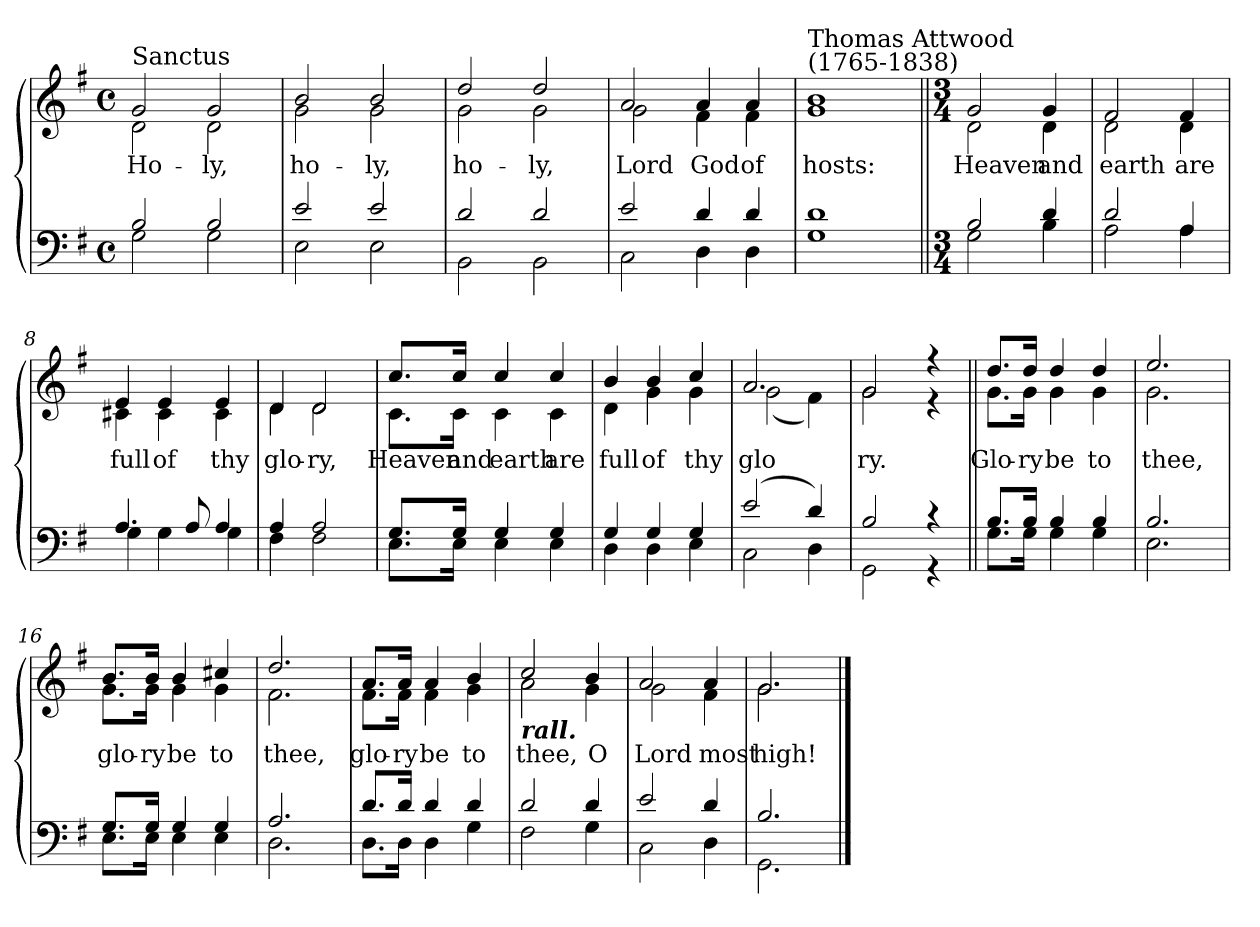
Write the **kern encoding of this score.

**kern	**kern	**text
*part2	*part1	*part1
*staff2	*staff1	*staff1
*clefF4	*clefG2	*
*k[f#]	*k[f#]	*
*G:	*G:	*
*M4/4	*M4/4	*
*met(c)	*met(c)	*
=1	=1	=1
*^	*^	*
!	!	!LO:TX:a:t=Sanctus	!	!
!	!	!	!	!LO:LY:b
2B/	2G\	2g/	2d\	Ho-
!	!	!	!	!LO:LY:b
2B/	2G\	2g/	2d\	-ly,
=2	=2	=2	=2	=2
!	!	!	!	!LO:LY:b
2e/	2E\	2b/	2g\	ho-
!	!	!	!	!LO:LY:b
2e/	2E\	2b/	2g\	-ly,
=3	=3	=3	=3	=3
!	!	!	!	!LO:LY:b
2d/	2BB\	2dd/	2g\	ho-
!	!	!	!	!LO:LY:b
2d/	2BB\	2dd/	2g\	-ly,
=4	=4	=4	=4	=4
!	!	!	!	!LO:LY:b
2e/	2C\	2a/	2g\	Lord
!	!	!	!	!LO:LY:b
4d/	4D\	4a/	4f#\	God
!	!	!	!	!LO:LY:b
4d/	4D\	4a/	4f#\	of
=5	=5	=5	=5	=5
!	!	!LO:TX:a:t=Thomas Attwood\n(1765-1838)	!	!
!	!	!	!	!LO:LY:b
1d	1G	1b	1g	hosts:
!!LO:LB:g=z	!!
=6||	=6||	=6||	=6||	=6||
*M3/4	*	*M3/4	*	*
!	!	!	!	!LO:LY:b
2B/	2G\	2g/	2d\	Heaven
!	!	!	!	!LO:LY:b
4d/	4B\	4g/	4d\	and
=7	=7	=7	=7	=7
!	!	!	!	!LO:LY:b
2d/	2A\	2f#/	2d\	earth
!	!	!	!	!LO:LY:b
4A/	4A\	4f#/	4d\	are
=8	=8	=8	=8	=8
!	!	!	!	!LO:LY:b
4.A/	4G\	4e/	4c#X\	full
!	!	!	!	!LO:LY:b
.	4G\	4e/	4c#\	of
8A/	.	.	.	.
!	!	!	!	!LO:LY:b
4A/	4G\	4e/	4c#\	thy
=9	=9	=9	=9	=9
!	!	!	!	!LO:LY:b
4A/	4F#\	4d/	4d\	glo-
!	!	!	!	!LO:LY:b
2A/	2F#\	2d/	2d\	-ry,
=10	=10	=10	=10	=10
!	!	!	!	!LO:LY:b
8.G/L	8.E\L	8.cc/L	8.c\L	Heaven
!	!	!	!	!LO:LY:b
16G/Jk	16E\Jk	16cc/Jk	16c\Jk	and
!	!	!	!	!LO:LY:b
4G/	4E\	4cc/	4c\	earth
!	!	!	!	!LO:LY:b
4G/	4E\	4cc/	4c\	are
=11	=11	=11	=11	=11
!	!	!	!	!LO:LY:b
4G/	4D\	4b/	4d\	full
!	!	!	!	!LO:LY:b
4G/	4D\	4b/	4g\	of
!	!	!	!	!LO:LY:b
4G/	4E\	4cc/	4g\	thy
!!LO:LB:g=z	!!
=12	=12	=12	=12	=12
!	!	!	!	!LO:LY:b
(>2e/	2C\	2.a/	(<2g\	glo­
4d/)	4D\	.	4f#\)	.
=13	=13	=13	=13	=13
!	!	!	!	!LO:LY:b
2B/	2GG\	2g/	2g\	ry.
4r	4r	4r	4r	.
=14||	=14||	=14||	=14||	=14||
!	!	!	!	!LO:LY:b
8.B/L	8.G\L	8.dd/L	8.g\L	Glo-
!	!	!	!	!LO:LY:b
16B/Jk	16G\Jk	16dd/Jk	16g\Jk	-ry
!	!	!	!	!LO:LY:b
4B/	4G\	4dd/	4g\	be
!	!	!	!	!LO:LY:b
4B/	4G\	4dd/	4g\	to
=15	=15	=15	=15	=15
!	!	!	!	!LO:LY:b
2.B/	2.E\	2.ee/	2.g\	thee,
=16	=16	=16	=16	=16
!	!	!	!	!LO:LY:b
8.G/L	8.E\L	8.b/L	8.g\L	glo-
!	!	!	!	!LO:LY:b
16G/Jk	16E\Jk	16b/Jk	16g\Jk	-ry
!	!	!	!	!LO:LY:b
4G/	4E\	4b/	4g\	be
!	!	!	!	!LO:LY:b
4G/	4E\	4cc#X/	4g\	to
=17	=17	=17	=17	=17
!	!	!	!	!LO:LY:b
2.A/	2.D\	2.dd/	2.f#\	thee,
=18	=18	=18	=18	=18
!	!	!	!	!LO:LY:b
8.d/L	8.D\L	8.a/L	8.f#\L	glo-
!	!	!	!	!LO:LY:b
16d/Jk	16D\Jk	16a/Jk	16f#\Jk	-ry
!	!	!	!	!LO:LY:b
4d/	4D\	4a/	4f#\	be
!	!	!	!	!LO:LY:b
4d/	4G\	4b/	4g\	to
!!LO:LB:g=z	!!
=19	=19	=19	=19	=19
!	!	!LO:TX:b:Bi:t=rall.	!	!
!	!	!	!	!LO:LY:b
2d/	2F#\	2cc/	2a\	thee,
!	!	!	!	!LO:LY:b
4d/	4G\	4b/	4g\	O
=20	=20	=20	=20	=20
!	!	!	!	!LO:LY:b
2e/	2C\	2a/	2g\	Lord
!	!	!	!	!LO:LY:b
4d/	4D\	4a/	4f#\	most
=21	=21	=21	=21	=21
!	!	!	!	!LO:LY:b
2.B/	2.GG\	2.g/	2.g\	high!
*v	*v	*	*	*
*	*v	*v	*
==	==	==
*-	*-	*-
